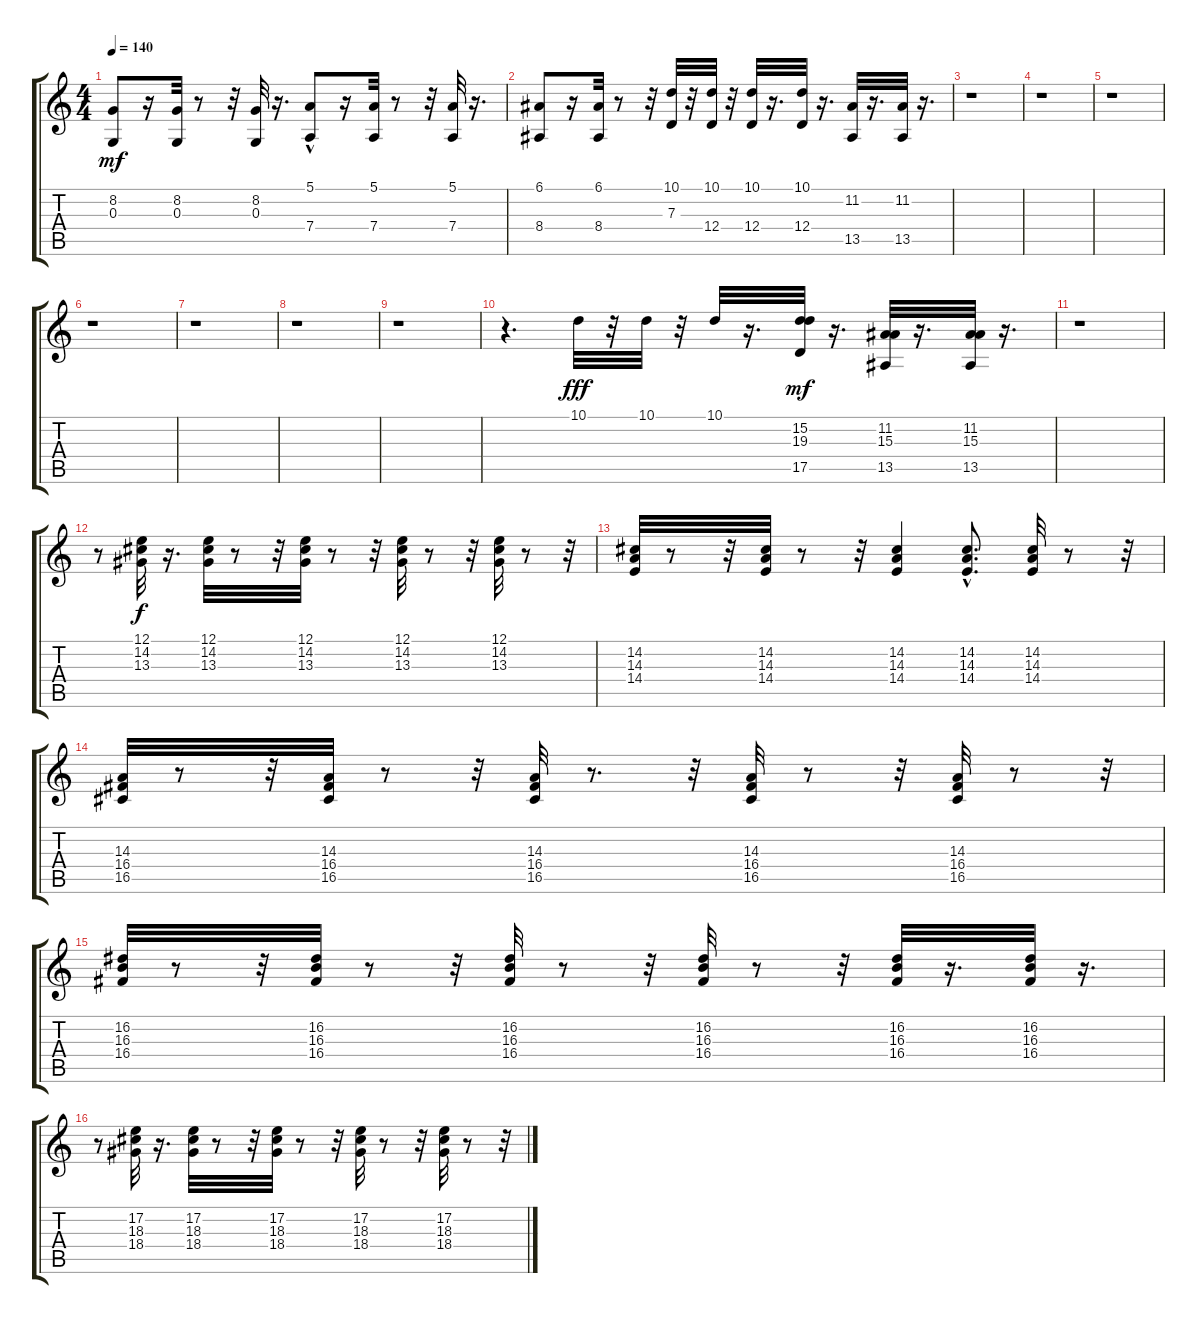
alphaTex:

\track "" {instrument percussiveorgan}
\staff {score tabs}
\tuning (E4 B3 G3 D3 A2 E2) {hide}
\ts (4 4)
\tempo 140
\clef g2
\ks c
(8.2 0.3).8{dy mf} r.16 (8.2 0.3).32 r.8 r.32 (8.2 0.3).32 r.16{d} (5.1{hac} 7.4).8 r.16 (5.1 7.4).32 r.8 r.32 (5.1 7.4).32 r.16{d} |
(6.1 8.4).8 r.16 (6.1 8.4).32 r.8 r.32 (10.1 7.3).32 r.32 (10.1 12.4).32 r.32 (10.1 12.4).32 r.16{d} (10.1 12.4).32 r.16{d} (11.2 13.5).32 r.16{d} (11.2 13.5).32 r.16{d} |
r.1 |
r.1 |
r.1 |
r.1 |
r.1 |
r.1 |
r.1 |
r.4{d} 10.1.32{dy fff} r.32 10.1.32 r.32 10.1.32 r.16{d} (15.2 19.3 17.5).32{dy mf} r.16{d} (11.2 15.3 13.5).32 r.16{d} (11.2 15.3 13.5).32 r.16{d} |
r.1 |
r.8 (12.1 14.2 13.3).32{dy f volume 11 balance 8 instrument percussiveorgan} r.16{d} (12.1 14.2 13.3).32 r.8 r.32 (12.1 14.2 13.3).32 r.8 r.32 (12.1 14.2 13.3).32 r.8 r.32 (12.1 14.2 13.3).32 r.8 r.32 |
(14.2 14.3 14.4).32 r.8 r.32 (14.2 14.3 14.4).32 r.8 r.32 (14.2 14.3 14.4).4 (14.2 14.3 14.4{hac}).8{d} (14.2 14.3 14.4).32 r.8 r.32 |
(14.3 16.4 16.5).32 r.8 r.32 (14.3 16.4 16.5).32 r.8 r.32 (14.3 16.4 16.5).32 r.8{d} r.32 (14.3 16.4 16.5).32 r.8 r.32 (14.3 16.4 16.5).32 r.8 r.32 |
(16.2 16.3 16.4).32 r.8 r.32 (16.2 16.3 16.4).32 r.8 r.32 (16.2 16.3 16.4).32 r.8 r.32 (16.2 16.3 16.4).32 r.8 r.32 (16.2 16.3 16.4).32 r.16{d} (16.2 16.3 16.4).32 r.16{d} |
r.8 (17.2 18.3 18.4).32 r.16{d} (17.2 18.3 18.4).32 r.8 r.32 (17.2 18.3 18.4).32 r.8 r.32 (17.2 18.3 18.4).32 r.8 r.32 (17.2 18.3 18.4).32 r.8 r.32
